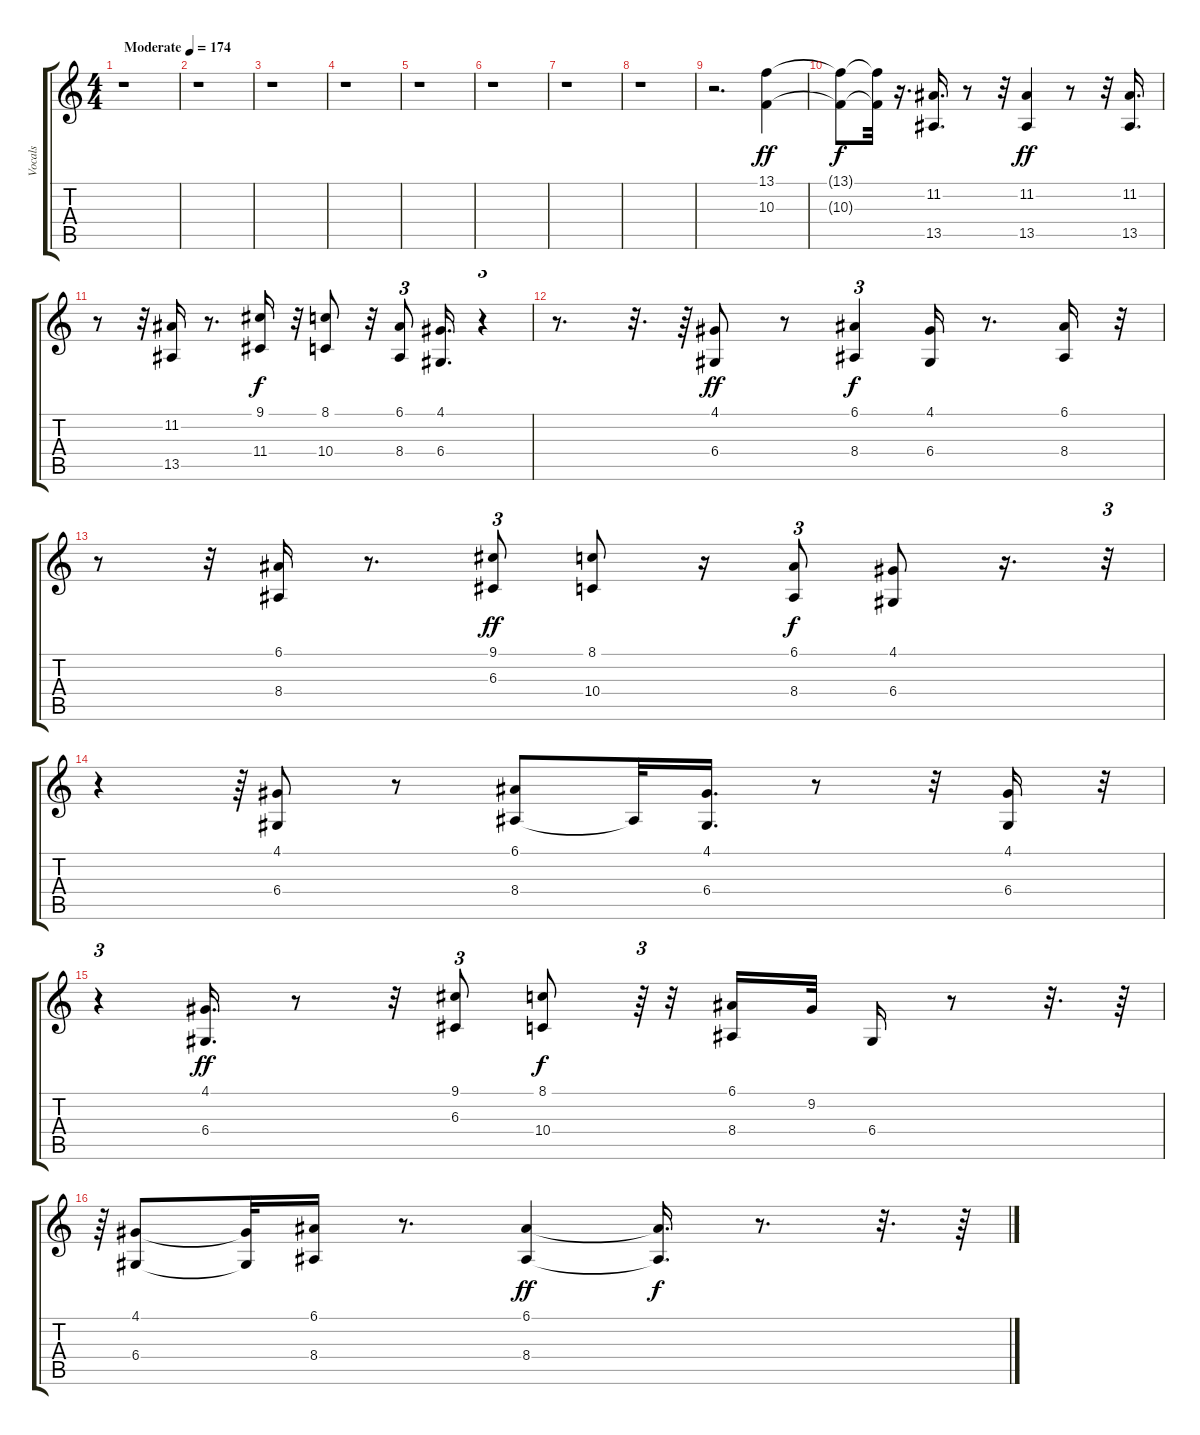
\track ("Vocals" "Vocals") {instrument brasssection}
\staff {score tabs}
\tuning (E4 B3 G3 D3 A2 E2) {hide}
\ts (4 4)
\tempo (174 "Moderate")
\clef g2
\ks c
r.1{dy ff instrument brasssection} |
r.1 |
r.1 |
r.1 |
r.1 |
r.1 |
r.1 |
r.1 |
r.2{d} (13.1 10.3).4 |
(13.1{t} 10.3{t}).8{dy f} (13.1{t} 10.3{t}).32 r.16{d} (11.2 13.5).16{d} r.8 r.32 (11.2 13.5).4{dy ff} r.8 r.32 (11.2 13.5).16{d} |
r.8 r.32 (11.2 13.5).16 r.8{d} (9.1 11.4).16{dy f} r.32 (8.1 10.4).8 r.32 (6.1 8.4).8{tu (3 2)} (4.1 6.4).16{d} r.4{tu (3 2)} |
r.8{d} r.32{d} r.64 (4.1 6.4).8{dy ff} r.8 (6.1 8.4).4{tu (3 2) dy f} (4.1 6.4).16 r.8{d} (6.1 8.4).16 r.32 |
r.8 r.32 (6.1 8.4).16 r.8{d} (9.1 6.3).8{tu (3 2) dy ff} (8.1 10.4).8 r.16 (6.1 8.4).8{tu (3 2) dy f} (4.1 6.4).8 r.16{d} r.32{tu (3 2)} |
r.4 r.64{tu (3 2)} (4.1 6.4).8 r.8 (6.1 8.4).8 8.4{t}.32 (4.1 6.4).16{d} r.8 r.32 (4.1 6.4).16 r.32{tu (3 2)} |
r.4{tu (3 2)} (4.1 6.4).16{d dy ff} r.8 r.32 (9.1 6.3).8{tu (3 2)} (8.1 10.4).8{dy f} r.64{tu (3 2)} r.32 (6.1 8.4).16 9.2.32 6.4.16 r.8 r.32{d} r.64 |
r.64{tu (3 2)} (4.1 6.4).8 (4.1{t} 6.4{t}).32 (6.1 8.4).16 r.8{d} (6.1 8.4).4{dy ff} (6.1{t} 8.4{t}).16{d dy f} r.8{d} r.32{d} r.64
